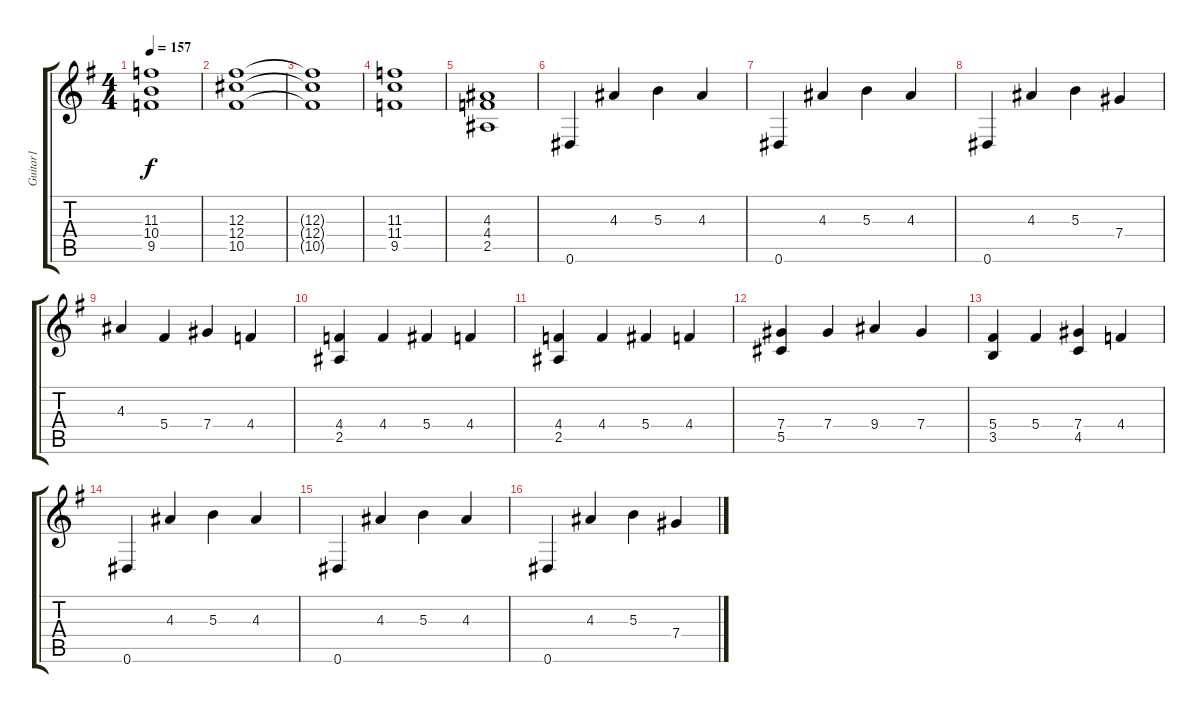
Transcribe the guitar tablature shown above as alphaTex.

\track ("Guitar1" "Guitar1") {instrument distortionguitar}
\staff {score tabs}
\tuning (Eb4 Bb3 Gb3 Db3 Ab2 Eb2) {hide}
\ts (4 4)
\tempo 157
\clef g2
\ks eminor
(11.3{t} 10.4{t} 9.5{t}).1{dy f} |
(12.3 12.4 10.5).1 |
(12.3{t} 12.4{t} 10.5{t}).1 |
(11.3 11.4 9.5).1 |
(4.3 4.4 2.5).1 |
0.6.4 4.3.4 5.3.4 4.3.4 |
0.6.4 4.3.4 5.3.4 4.3.4 |
0.6.4 4.3.4 5.3.4 7.4.4 |
4.3.4 5.4.4 7.4.4 4.4.4 |
(4.4 2.5).4 4.4.4 5.4.4 4.4.4 |
(4.4 2.5).4 4.4.4 5.4.4 4.4.4 |
(7.4 5.5).4 7.4.4 9.4.4 7.4.4 |
(5.4 3.5).4 5.4.4 (7.4 4.5).4 4.4.4 |
0.6.4 4.3.4 5.3.4 4.3.4 |
0.6.4 4.3.4 5.3.4 4.3.4 |
0.6.4 4.3.4 5.3.4 7.4.4
